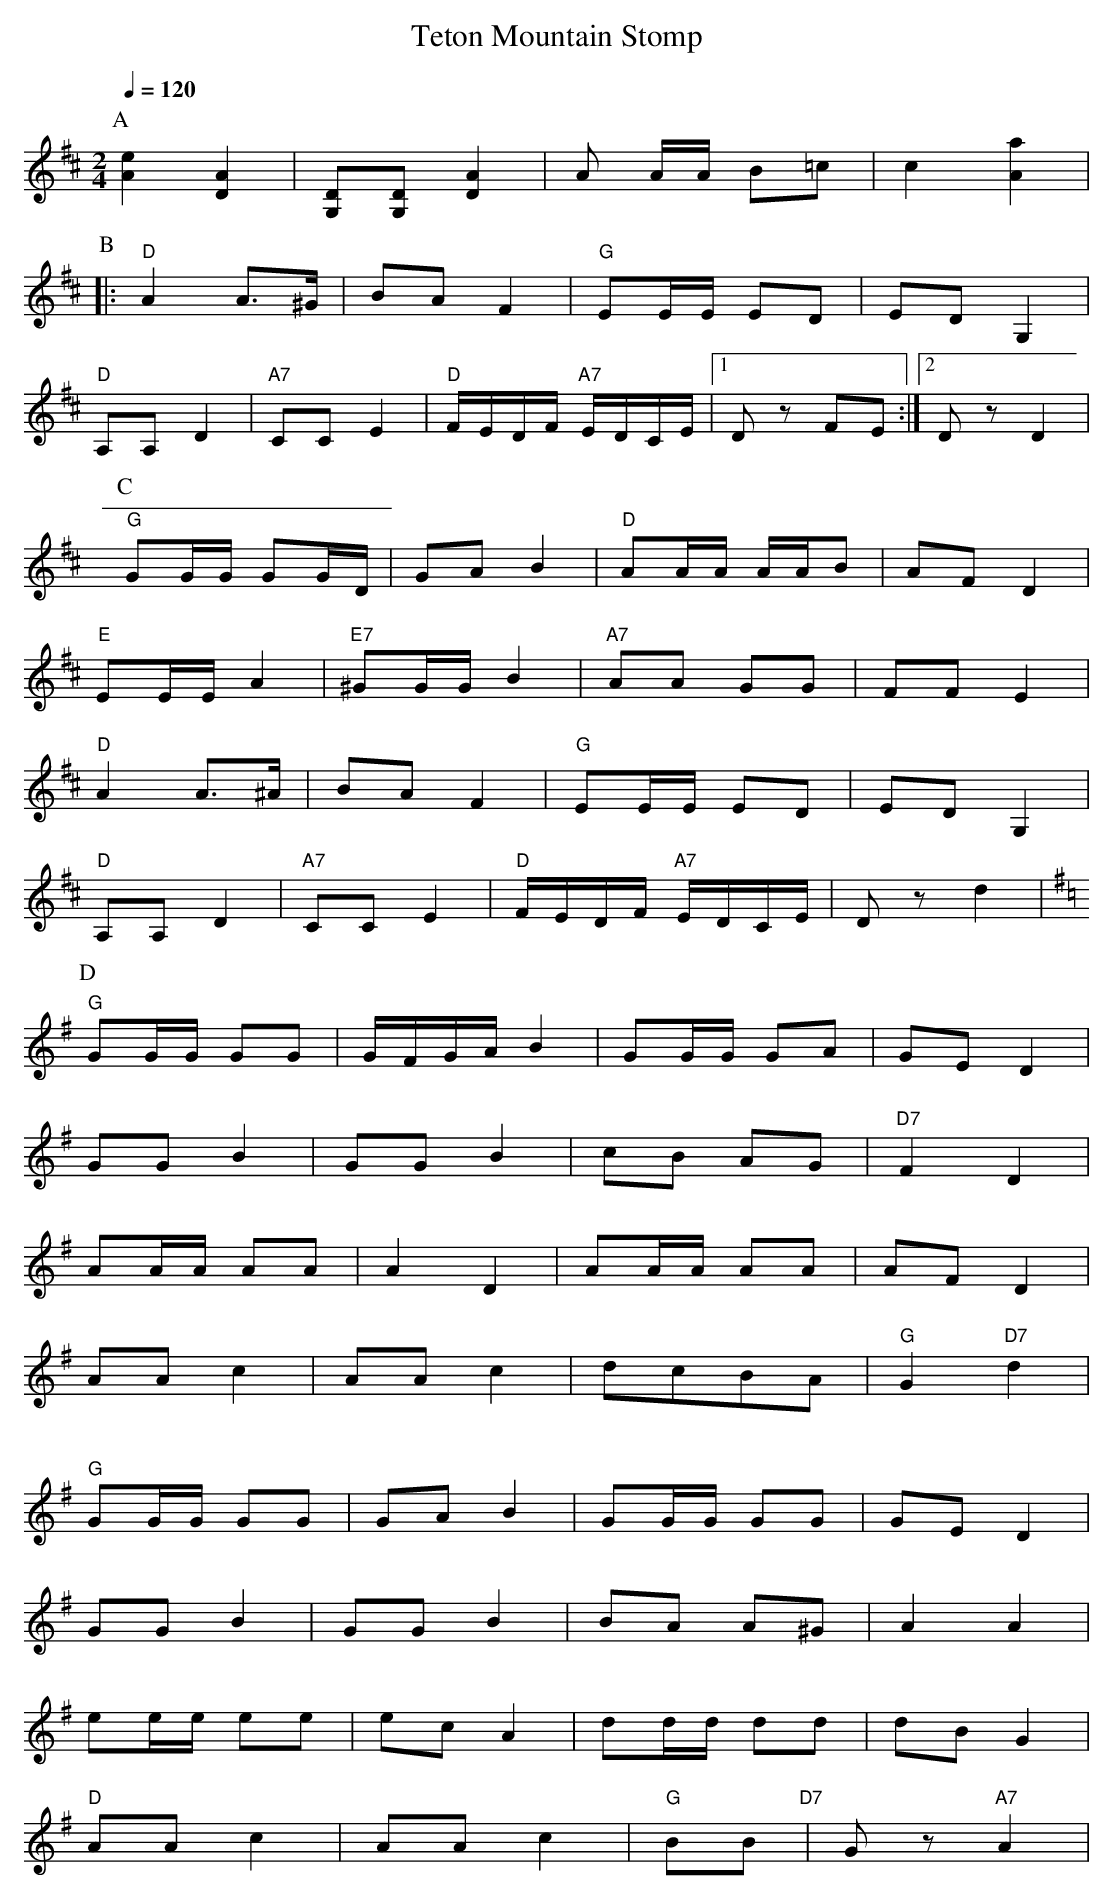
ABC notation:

X:1
T: Teton Mountain Stomp
M: 2/4
L: 1/8
Q: 1/4=120
K: D
P:A
   [A2e2][A2D2]               | [G,D][G,D] [A2D2]  |\
   A A/A/ B=c                 | c2 [A2a2]          |
P:B
|: "D" A2 A>^G                | BA F2              |\
   "G" EE/E/ ED               | ED G,2             |
   "D" A,A, D2                |"A7" CC E2          |\
   "D" F/E/D/F/ "A7" E/D/C/E/ |[1 D z FE           :|[2 D z D2|
P:C
   "G" GG/G/ GG/D/            | GA B2              |\
   "D" AA/A/ A/A/B            | AF D2              |
   "E" EE/E/ A2               | "E7" ^GG/G/ B2     |\
   "A7" AA GG                 | FF E2              |
   "D" A2 A>^A                | BA F2              |\
   "G" EE/E/ ED               | ED G,2             |
   "D" A,A, D2                |"A7" CC E2          |\
   "D" F/E/D/F/ "A7" E/D/C/E/ | D z d2             |
P:D
K: G
   "G" GG/G/ GG               | G/F/G/A/ B2        |\
   GG/G/ GA                   | GE D2              |
   GG B2                      | GG B2              |\
   cB AG                      | "D7" F2 D2         |
   AA/A/ AA                   |A2 D2               |\
   AA/A/ AA                   |AF D2               |
   AA c2                      |AA c2               |\
   dcBA                       |"G" G2 "D7" d2      |
   "G" GG/G/ GG               | GA B2              |\
   GG/G/ GG                   |GE D2               |
   GG B2                      | GG B2              |\
   BA A^G                     | A2 A2              |
   ee/e/ ee                   | ec A2              |\
   dd/d/ dd                   | dB G2              |
   "D" AA c2                  | AA c2              |\
   "G" BB "D7"                |G z "A7" A2         |
